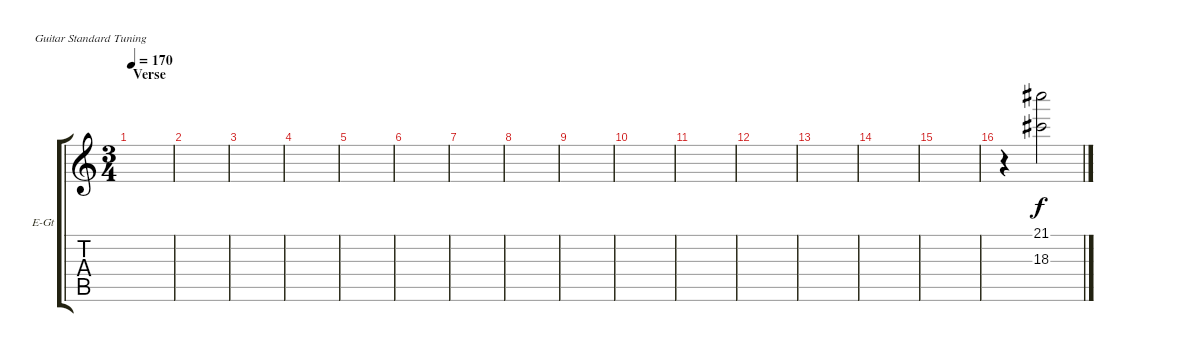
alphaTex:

\defaultSystemsLayout 4
\bracketExtendMode groupsimilarinstruments
\firstSystemTrackNameOrientation horizontal
\otherSystemsTrackNameOrientation horizontal
\track ("First (Drive)" "E-Gt") {instrument overdrivenguitar}
\staff {score tabs}
\tuning (E4 B3 G3 D3 A2 E2)
\ts (3 4)
\section ("" "Verse")
\tempo 170
\clef g2
\ks c
|
|
|
|
|
|
|
|
|
|
|
|
|
|
|
r.4 (18.3 21.1).2
